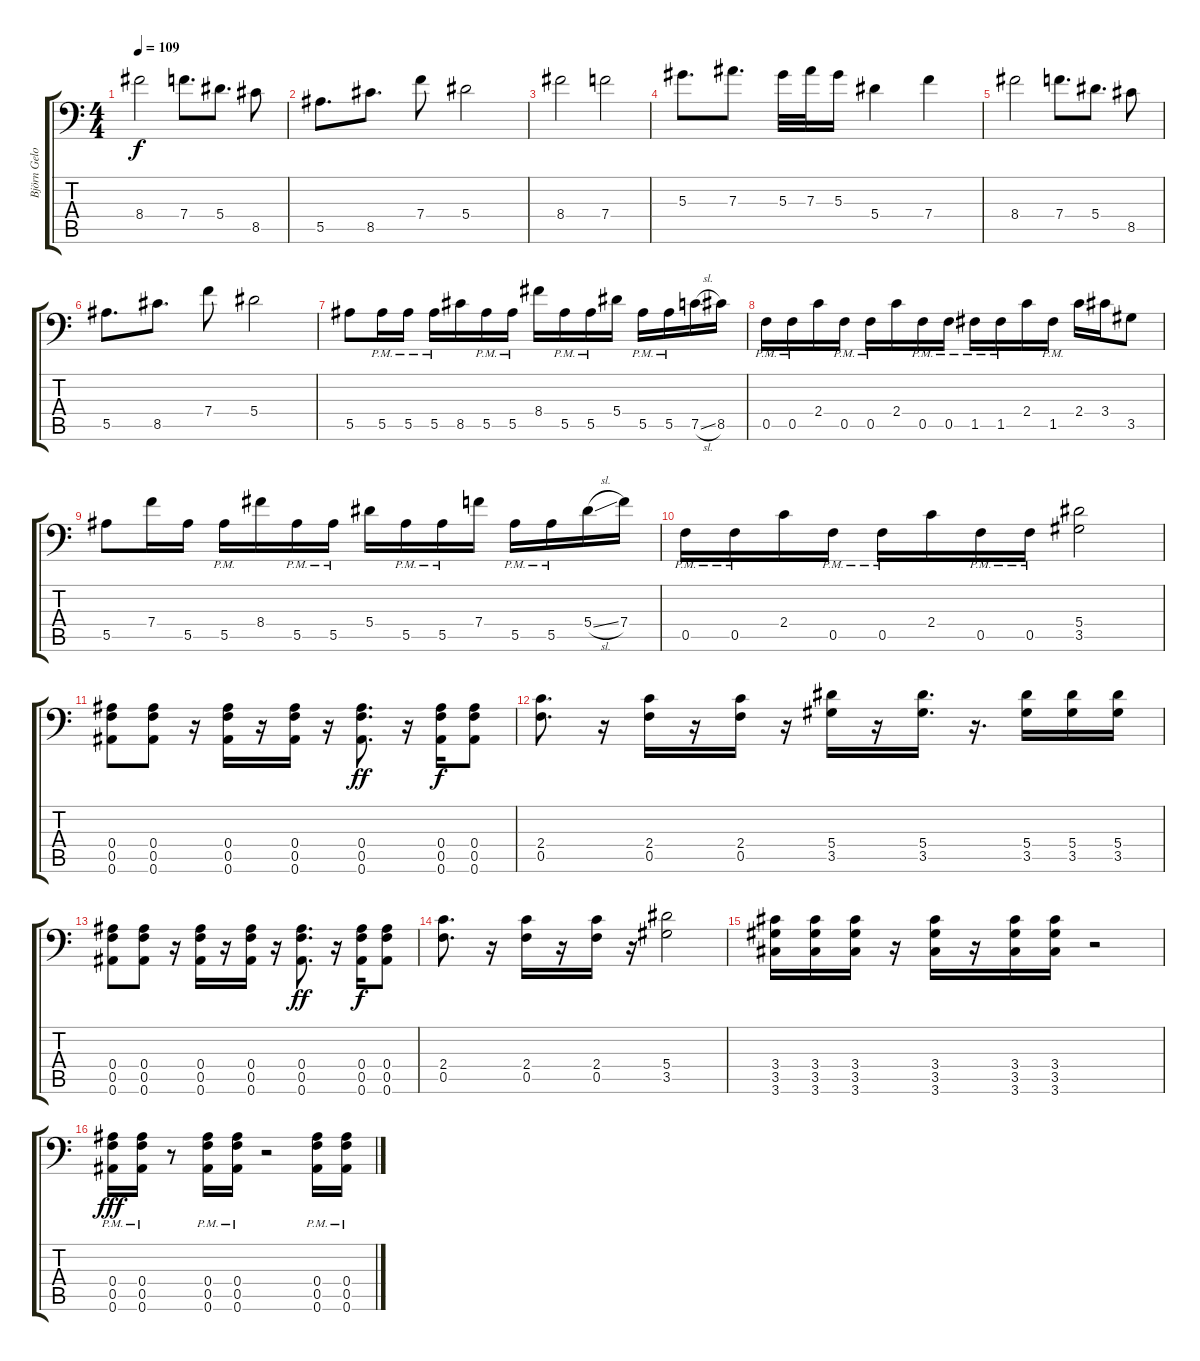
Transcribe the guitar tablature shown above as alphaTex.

\track ("Björn Gelotte" "Björn Gelo") {instrument acousticguitarsteel}
\staff {score tabs}
\tuning (C4 G3 Eb3 Bb2 F2 Bb1) {hide}
\ts (4 4)
\tempo 109
\clef f4
\ks c
8.4.2{dy f} 7.4.8{d} 5.4.8{d} 8.5.8 |
5.5.8{d} 8.5.8{d} 7.4.8 5.4.2 |
8.4.2 7.4.2 |
5.3.8{d} 7.3.8{d} 5.3.32 7.3.32 5.3.16 5.4.4 7.4.4 |
8.4.2 7.4.8{d} 5.4.8{d} 8.5.8 |
5.5.8{d} 8.5.8{d} 7.4.8 5.4.2 |
5.5.8 5.5{pm}.16 5.5{pm}.16 5.5{pm}.16 8.5.16 5.5{pm}.16 5.5{pm}.16 8.4.16 5.5{pm}.16 5.5{pm}.16 5.4.16 5.5{pm}.16 5.5{pm}.16 7.5{sl}.16 8.5.16 |
0.5{pm}.16 0.5{pm}.16 2.4.16 0.5{pm}.16 0.5{pm}.16 2.4.16 0.5{pm}.16 0.5{pm}.16 1.5{pm}.16 1.5{pm}.16 2.4.16 1.5{pm}.16 2.4.16 3.4.16 3.5.8 |
5.5.8 7.4.16 5.5.16 5.5{pm}.16 8.4.16 5.5{pm}.16 5.5{pm}.16 5.4.16 5.5{pm}.16 5.5{pm}.16 7.4.16 5.5{pm}.16 5.5{pm}.16 5.4{sl}.16 7.4.16 |
0.5{pm}.16 0.5{pm}.16 2.4.16 0.5{pm}.16 0.5{pm}.16 2.4.16 0.5{pm}.16 0.5{pm}.16 (5.4 3.5).2 |
(0.4 0.5 0.6).8 (0.4 0.5 0.6).8 r.16 (0.4 0.5 0.6).16 r.16 (0.4 0.5 0.6).16 r.16 (0.4 0.5 0.6).8{d dy ff} r.16 (0.4 0.5 0.6).16{dy f} (0.4 0.5 0.6).8 |
(2.4 0.5).8{d} r.16 (2.4 0.5).16 r.16 (2.4 0.5).16 r.16 (5.4 3.5).16 r.16 (5.4 3.5).16{d} r.16{d} (5.4 3.5).16 (5.4 3.5).16 (5.4 3.5).16 |
(0.4 0.5 0.6).8 (0.4 0.5 0.6).8 r.16 (0.4 0.5 0.6).16 r.16 (0.4 0.5 0.6).16 r.16 (0.4 0.5 0.6).8{d dy ff} r.16 (0.4 0.5 0.6).16{dy f} (0.4 0.5 0.6).8 |
(2.4 0.5).8{d} r.16 (2.4 0.5).16 r.16 (2.4 0.5).16 r.16 (5.4 3.5).2 |
(3.4 3.5 3.6).16{balance 0} (3.4 3.5 3.6).16 (3.4 3.5 3.6).16 r.16 (3.4 3.5 3.6).16 r.16 (3.4 3.5 3.6).16 (3.4 3.5 3.6).16 r.2 |
(0.4{pm} 0.5{pm} 0.6{pm}).16{dy fff balance 4} (0.4{pm} 0.5{pm} 0.6{pm}).16 r.8 (0.4{pm} 0.5{pm} 0.6{pm}).16 (0.4{pm} 0.5{pm} 0.6{pm}).16 r.2 (0.4{pm} 0.5{pm} 0.6{pm}).16 (0.4{pm} 0.5{pm} 0.6{pm}).16
